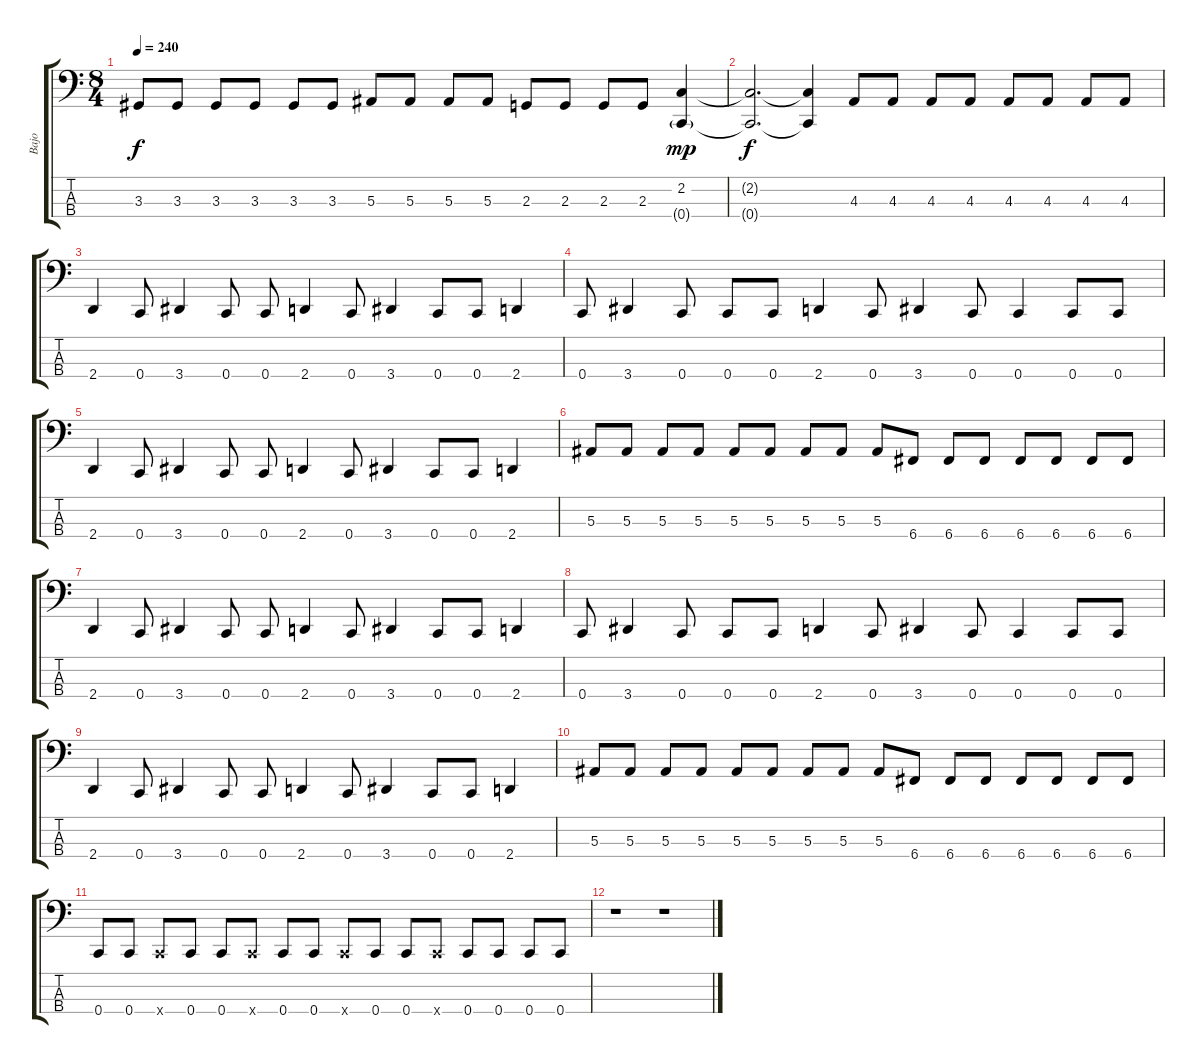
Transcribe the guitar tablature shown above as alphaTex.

\track ("Bajo" "Bajo") {instrument electricbassfinger}
\staff {score tabs}
\tuning (Eb2 Bb1 F1 C1) {hide}
\ts (8 4)
\tempo 240
\clef f4
\ks c
3.3.8{dy f} 3.3.8 3.3.8 3.3.8 3.3.8 3.3.8 5.3.8 5.3.8 5.3.8 5.3.8 2.3.8 2.3.8 2.3.8 2.3.8 (2.2 0.4{g}).4{dy mp} |
(2.2{t} 0.4{t}).2{d dy f} (2.2{t} 0.4{t}).4 4.3.8 4.3.8 4.3.8 4.3.8 4.3.8 4.3.8 4.3.8 4.3.8 |
2.4.4 0.4.8 3.4.4 0.4.8 0.4.8 2.4.4 0.4.8 3.4.4 0.4.8 0.4.8 2.4.4 |
0.4.8 3.4.4 0.4.8 0.4.8 0.4.8 2.4.4 0.4.8 3.4.4 0.4.8 0.4.4 0.4.8 0.4.8 |
2.4.4 0.4.8 3.4.4 0.4.8 0.4.8 2.4.4 0.4.8 3.4.4 0.4.8 0.4.8 2.4.4 |
5.3.8 5.3.8 5.3.8 5.3.8 5.3.8 5.3.8 5.3.8 5.3.8 5.3.8 6.4.8 6.4.8 6.4.8 6.4.8 6.4.8 6.4.8 6.4.8 |
2.4.4 0.4.8 3.4.4 0.4.8 0.4.8 2.4.4 0.4.8 3.4.4 0.4.8 0.4.8 2.4.4 |
0.4.8 3.4.4 0.4.8 0.4.8 0.4.8 2.4.4 0.4.8 3.4.4 0.4.8 0.4.4 0.4.8 0.4.8 |
2.4.4 0.4.8 3.4.4 0.4.8 0.4.8 2.4.4 0.4.8 3.4.4 0.4.8 0.4.8 2.4.4 |
5.3.8 5.3.8 5.3.8 5.3.8 5.3.8 5.3.8 5.3.8 5.3.8 5.3.8 6.4.8 6.4.8 6.4.8 6.4.8 6.4.8 6.4.8 6.4.8 |
0.4.8 0.4.8 0.4{x}.8 0.4.8 0.4.8 0.4{x}.8 0.4.8 0.4.8 0.4{x}.8 0.4.8 0.4.8 0.4{x}.8 0.4.8 0.4.8 0.4.8 0.4.8 |
r.1 r.1
